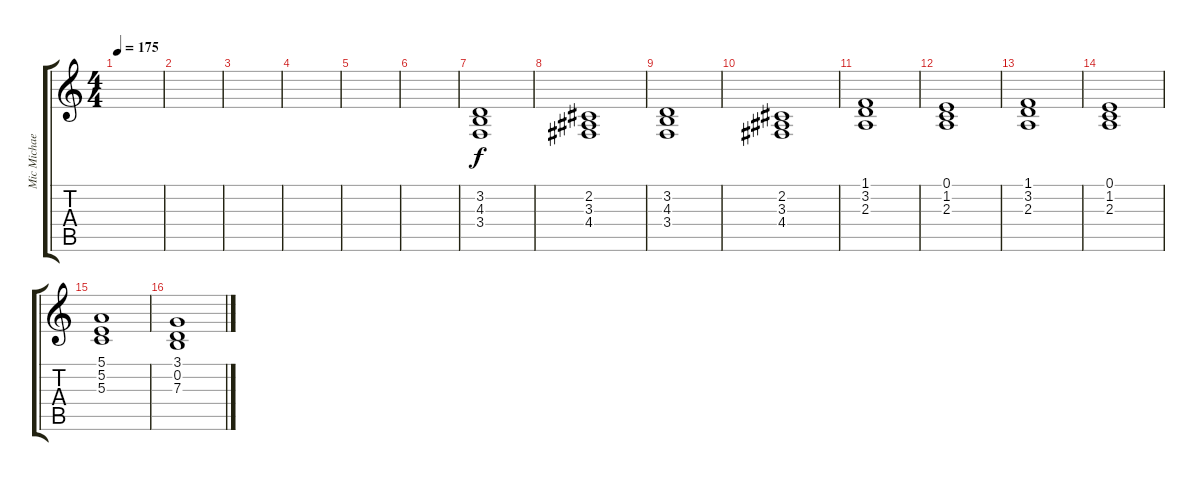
\track ("Mic Michaeli" "Mic Michae") {instrument reedorgan}
\staff {score tabs}
\tuning (E4 B3 G3 D3 A2 E2) {hide}
\ts (4 4)
\tempo 175
\clef g2
\ks c
|
|
|
|
|
|
(3.2 4.3 3.4).1 |
(2.2 3.3 4.4).1 |
(3.2 4.3 3.4).1 |
(2.2 3.3 4.4).1 |
(1.1 3.2 2.3).1 |
(0.1 1.2 2.3).1 |
(1.1 3.2 2.3).1 |
(0.1 1.2 2.3).1 |
(5.1 5.2 5.3).1{instrument stringensemble1} |
(3.1 0.2 7.3).1
